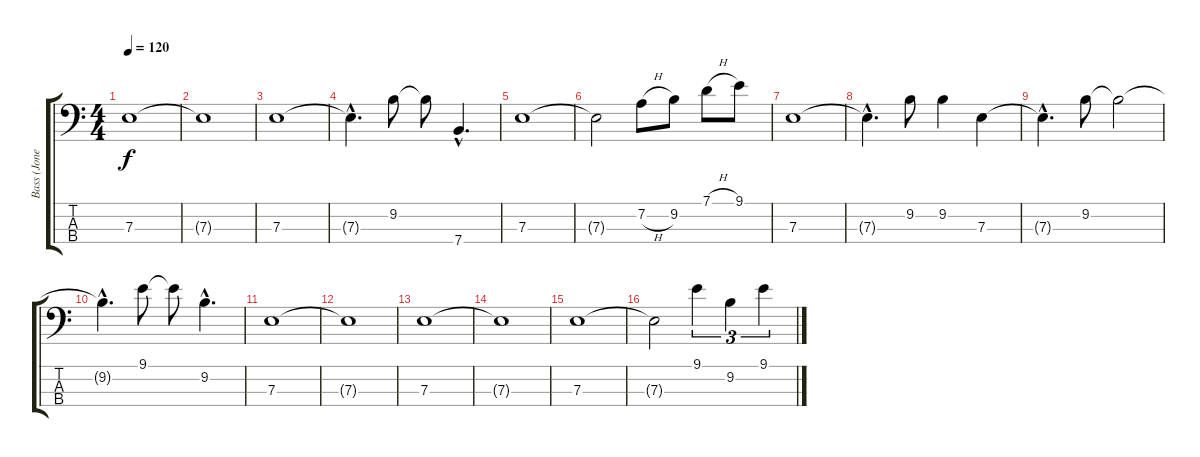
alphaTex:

\track ("Bass (Jones)" "Bass (Jone") {instrument electricbassfinger}
\staff {score tabs}
\tuning (G2 D2 A1 E1) {hide}
\ts (4 4)
\tempo 120
\clef f4
\ks c
7.3.1{dy f} |
7.3{t}.1 |
7.3.1 |
7.3{hac t}.4{d} 9.2.8 9.2{t}.8 7.4{hac}.4{d} |
7.3.1 |
7.3{t}.2 7.2{h}.8 9.2.8 7.1{h}.8 9.1.8 |
7.3.1 |
7.3{hac t}.4{d} 9.2.8 9.2.4 7.3.4 |
7.3{hac t}.4{d} 9.2.8 9.2{t}.2 |
9.2{hac t}.4{d} 9.1.8 9.1{t}.8 9.2{hac}.4{d} |
7.3.1 |
7.3{t}.1 |
7.3.1 |
7.3{t}.1 |
7.3.1 |
7.3{t}.2 9.1.4{tu (3 2)} 9.2.4{tu (3 2)} 9.1.4{tu (3 2)}
